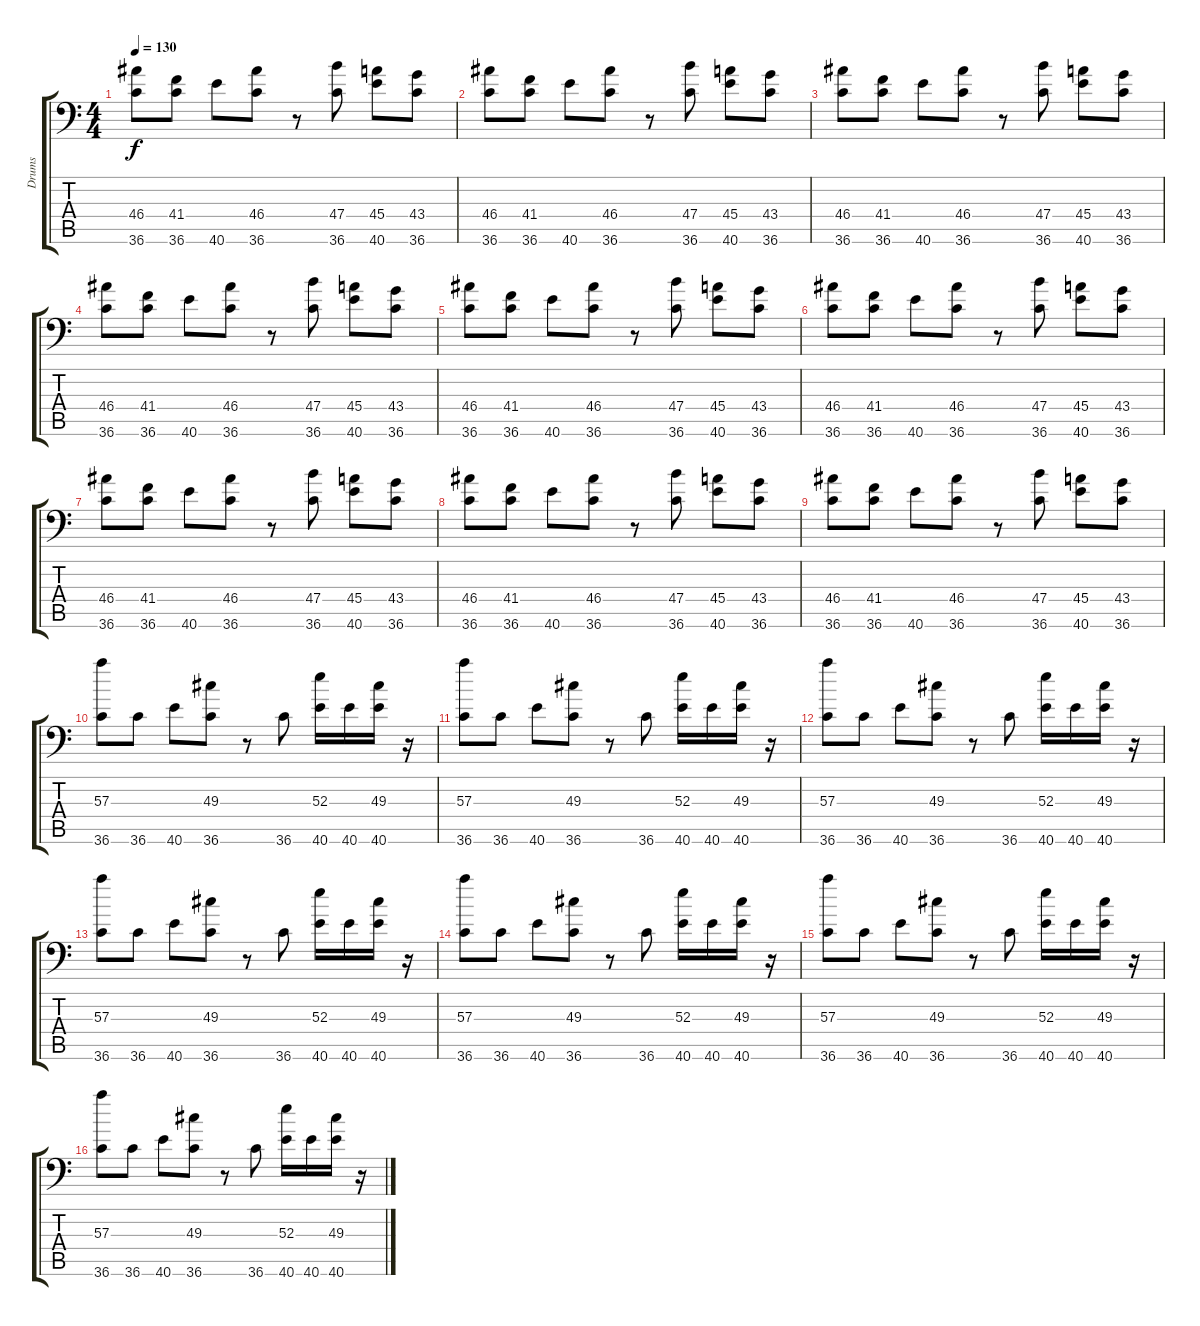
\track ("Drums " "Drums ") {instrument acousticgrandpiano}
\staff {score tabs}
\tuning (C-1 C-1 C-1 C-1 C-1 C-1) {hide}
\ts (4 4)
\tempo 130
\clef f4
\ks c
(46.4 36.6).8{dy f} (41.4 36.6).8 40.6.8 (46.4 36.6).8 r.8 (47.4 36.6).8 (45.4 40.6).8 (43.4 36.6).8 |
(46.4 36.6).8 (41.4 36.6).8 40.6.8 (46.4 36.6).8 r.8 (47.4 36.6).8 (45.4 40.6).8 (43.4 36.6).8 |
(46.4 36.6).8 (41.4 36.6).8 40.6.8 (46.4 36.6).8 r.8 (47.4 36.6).8 (45.4 40.6).8 (43.4 36.6).8 |
(46.4 36.6).8 (41.4 36.6).8 40.6.8 (46.4 36.6).8 r.8 (47.4 36.6).8 (45.4 40.6).8 (43.4 36.6).8 |
(46.4 36.6).8 (41.4 36.6).8 40.6.8 (46.4 36.6).8 r.8 (47.4 36.6).8 (45.4 40.6).8 (43.4 36.6).8 |
(46.4 36.6).8 (41.4 36.6).8 40.6.8 (46.4 36.6).8 r.8 (47.4 36.6).8 (45.4 40.6).8 (43.4 36.6).8 |
(46.4 36.6).8 (41.4 36.6).8 40.6.8 (46.4 36.6).8 r.8 (47.4 36.6).8 (45.4 40.6).8 (43.4 36.6).8 |
(46.4 36.6).8 (41.4 36.6).8 40.6.8 (46.4 36.6).8 r.8 (47.4 36.6).8 (45.4 40.6).8 (43.4 36.6).8 |
(46.4 36.6).8 (41.4 36.6).8 40.6.8 (46.4 36.6).8 r.8 (47.4 36.6).8 (45.4 40.6).8 (43.4 36.6).8 |
(57.3 36.6).8 36.6.8 40.6.8 (49.3 36.6).8 r.8 36.6.8 (52.3 40.6).16 40.6.16 (49.3 40.6).16 r.16 |
(57.3 36.6).8 36.6.8 40.6.8 (49.3 36.6).8 r.8 36.6.8 (52.3 40.6).16 40.6.16 (49.3 40.6).16 r.16 |
(57.3 36.6).8 36.6.8 40.6.8 (49.3 36.6).8 r.8 36.6.8 (52.3 40.6).16 40.6.16 (49.3 40.6).16 r.16 |
(57.3 36.6).8 36.6.8 40.6.8 (49.3 36.6).8 r.8 36.6.8 (52.3 40.6).16 40.6.16 (49.3 40.6).16 r.16 |
(57.3 36.6).8 36.6.8 40.6.8 (49.3 36.6).8 r.8 36.6.8 (52.3 40.6).16 40.6.16 (49.3 40.6).16 r.16 |
(57.3 36.6).8 36.6.8 40.6.8 (49.3 36.6).8 r.8 36.6.8 (52.3 40.6).16 40.6.16 (49.3 40.6).16 r.16 |
(57.3 36.6).8 36.6.8 40.6.8 (49.3 36.6).8 r.8 36.6.8 (52.3 40.6).16 40.6.16 (49.3 40.6).16 r.16
